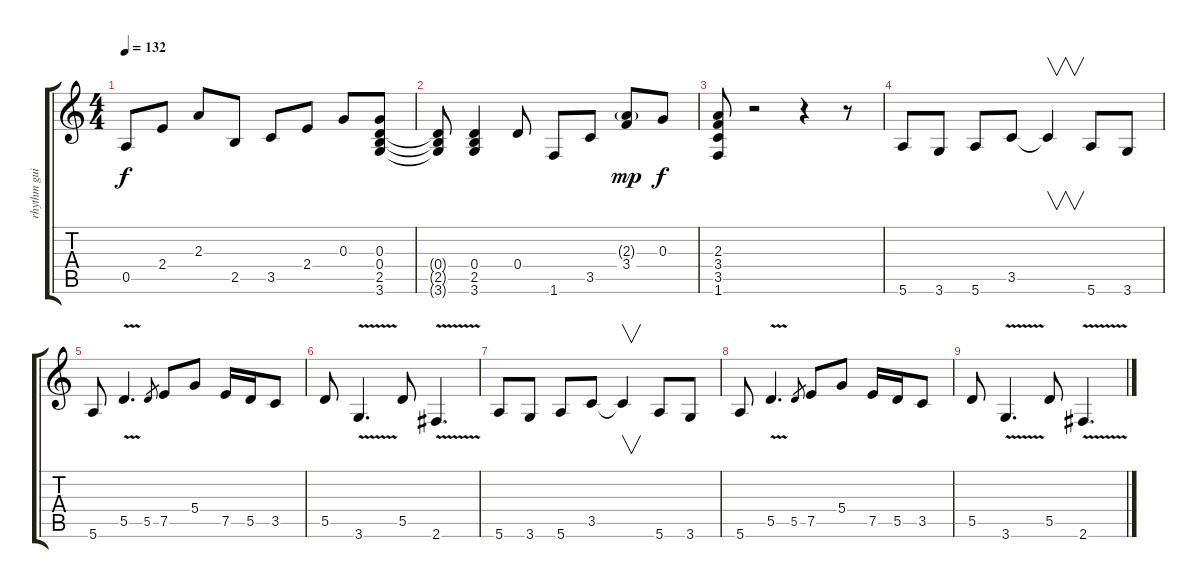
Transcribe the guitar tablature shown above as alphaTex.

\track ("rhythm guitar" "rhythm gui") {instrument electricguitarmuted}
\staff {score tabs}
\tuning (E4 B3 G3 D3 A2 E2) {hide}
\ts (4 4)
\tempo 132
\clef g2
\ks c
0.5.8{dy f} 2.4.8 2.3.8 2.5.8 3.5.8 2.4.8 0.3.8 (0.3 0.4 2.5 3.6).8 |
(0.4{t} 2.5{t} 3.6{t}).8 (0.4 2.5 3.6).4 0.4.8 1.6.8 3.5.8 (2.3{g} 3.4).8{dy mp} 0.3.8{dy f} |
(2.3 3.4 3.5 1.6).8 r.2 r.4 r.8 |
5.6.8 3.6.8 5.6.8 3.5.8 3.5{t}.4{v} 5.6.8 3.6.8 |
5.6.8 5.5{v}.4{d} 5.5.8{gr} 7.5.8 5.4.8 7.5.16 5.5.16 3.5.8 |
5.5.8 3.6{v}.4{d} 5.5.8 2.6{v}.4{d} |
5.6.8 3.6.8 5.6.8 3.5.8 3.5{t}.4{v} 5.6.8 3.6.8 |
5.6.8 5.5{v}.4{d} 5.5.8{gr} 7.5.8 5.4.8 7.5.16 5.5.16 3.5.8 |
5.5.8 3.6{v}.4{d} 5.5.8 2.6{v}.4{d}
